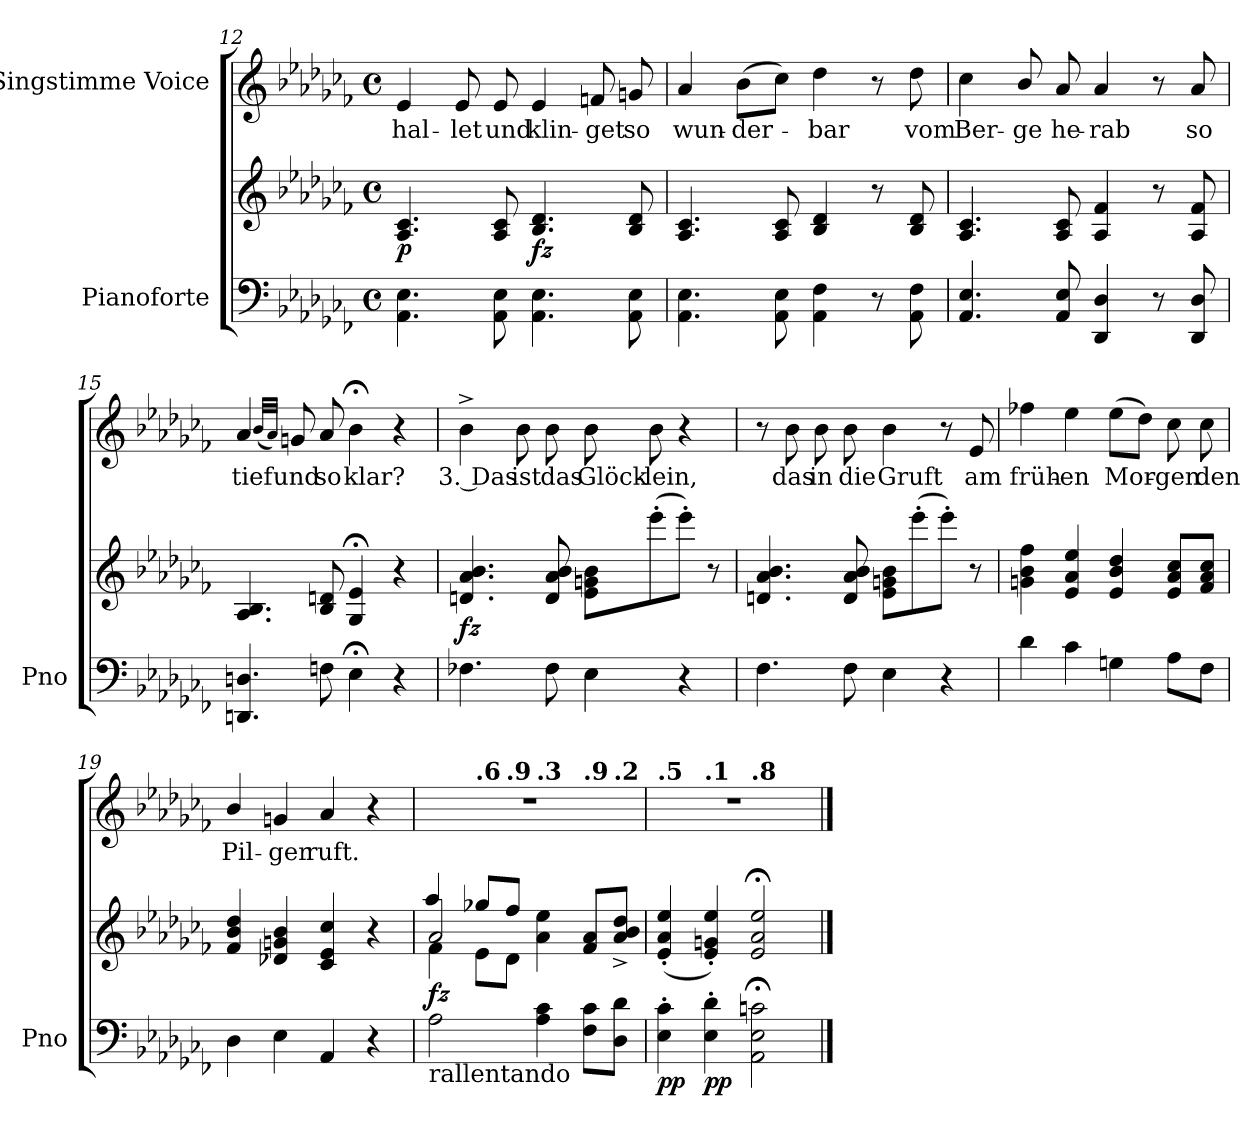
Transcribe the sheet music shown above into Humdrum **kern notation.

**kern	**kern	**dynam	**kern	**text
*part2	*part2	*part2	*part1	*part1
*staff3	*staff2	*staff2/3	*staff1	*staff1
*I"Pianoforte	*	*	*I"Singstimme Voice	*
*I'Pno	*	*	*	*
*clefF4	*clefG2	*	*clefG2	*
*k[b-e-a-d-g-c-f-]	*k[b-e-a-d-g-c-f-]	*	*k[b-e-a-d-g-c-f-]	*
*M4/4	*M4/4	*	*M4/4	*
*met(c)	*met(c)	*	*met(c)	*
=12	=12	=12	=12	=12
!	!	!LO:DY:b	!	!LO:LY:b
4.AA-\ 4.E-\	4.A-/ 4.c-/	p	4e-/	hal-
!	!	!	!	!LO:LY:b
.	.	.	8e-/	-let
!	!	!	!	!LO:LY:b
8AA-\ 8E-\	8A-/ 8c-/	.	8e-/	und
!	!	!LO:DY:b	!	!LO:LY:b
4.AA-\ 4.E-\	4.B-/ 4.d-/	fz	4e-/	klin-
!	!	!	!	!LO:LY:b
.	.	.	8fn/	-get
!	!	!	!	!LO:LY:b
8AA-\ 8E-\	8B-/ 8d-/	.	8gn/	so
=13	=13	=13	=13	=13
!	!	!	!	!LO:LY:b
4.AA-\ 4.E-\	4.A-/ 4.c-/	.	4a-/	wun-
!	!	!	!	!LO:LY:b
.	.	.	(>8b-\L	-der-
8AA-\ 8E-\	8A-/ 8c-/	.	8cc-\J)	.
!	!	!	!	!LO:LY:b
4AA-\ 4F-\	4B-/ 4d-/	.	4dd-\	-bar
8r	8r	.	8r	.
!	!	!	!	!LO:LY:b
8AA-\ 8F-\	8B-/ 8d-/	.	8dd-\	vom
=14	=14	=14	=14	=14
!	!	!	!	!LO:LY:b
4.AA-/ 4.E-/	4.A-/ 4.c-/	.	4cc-\	Ber-
!	!	!	!	!LO:LY:b
.	.	.	8b-/	-ge
!	!	!	!	!LO:LY:b
8AA-/ 8E-/	8A-/ 8c-/	.	8a-/	he-
!	!	!	!	!LO:LY:b
4DD-/ 4D-/	4A-/ 4f-/	.	4a-/	-rab
8r	8r	.	8r	.
!	!	!	!	!LO:LY:b
8DD-/ 8D-/	8A-/ 8f-/	.	8a-/	so
=15	=15	=15	=15	=15
!	!	!	!	!LO:LY:b
4.DDn/ 4.Dn/	4.A-/ 4.B-/	.	4a-/	tief
.	.	.	(<32qb-/LLL	.
.	.	.	32qa-/JJJ)	.
!	!	!	!	!LO:LY:b
.	.	.	8gn/	und
!	!	!	!	!LO:LY:b
8Fn\	8B-/ 8dn/	.	8a-/	so
!	!	!	!	!LO:LY:b
4E-;<\	4G-/;< 4e-/;<	.	4b-;<\	klar?
4r	4r	.	4r	.
!!LO:LB:g=z
=16	=16	=16	=16	=16
!	!	!LO:DY:b	!	!LO:LY:b
4.F-X\	4.dn/ 4.a-/ 4.b-/	fz	4b-^\	3. Das
!	!	!	!	!LO:LY:b
.	.	.	8b-\	ist
!	!	!	!	!LO:LY:b
8F-\	8d/ 8a-/ 8b-/	.	8b-\	das
!	!	!	!	!LO:LY:b
4E-\	8e-\ 8gn\ 8b-\L	.	8b-\	Glöck-
!	!	!	!	!LO:LY:b
.	(>8eee-'\	.	8b-\	-lein,
4r	8eee-'\J)	.	4r	.
.	8r	.	.	.
=17	=17	=17	=17	=17
4.F-\	4.dn/ 4.a-/ 4.b-/	.	8r	.
!	!	!	!	!LO:LY:b
.	.	.	8b-\	das
!	!	!	!	!LO:LY:b
.	.	.	8b-\	in
!	!	!	!	!LO:LY:b
8F-\	8d/ 8a-/ 8b-/	.	8b-\	die
!	!	!	!	!LO:LY:b
4E-\	8e-\ 8gn\ 8b-\L	.	4b-\	Gruft
.	(>8eee-'\	.	.	.
4r	8eee-'\J)	.	8r	.
!	!	!	!	!LO:LY:b
.	8r	.	8e-/	am
=18	=18	=18	=18	=18
!	!	!	!	!LO:LY:b
4d-\	4gn\ 4b-\ 4ff-\	.	4ff-X\	früh-
!	!	!	!	!LO:LY:b
4c-\	4e-/ 4a-/ 4ee-/	.	4ee-\	-en
!	!	!	!	!LO:LY:b
4Gn\	4e-/ 4b-/ 4dd-/	.	(>8ee-\L	Mor-
.	.	.	8dd-\J)	.
!	!	!	!	!LO:LY:b
8A-\L	8e-/ 8a-/ 8cc-/L	.	8cc-\	-gen
!	!	!	!	!LO:LY:b
8F-\J	8f-/ 8a-/ 8cc-/J	.	8cc-\	den
=19	=19	=19	=19	=19
!	!	!	!	!LO:LY:b
4D-\	4f-/ 4b-/ 4dd-/	.	4b-/	Pil-
!	!	!	!	!LO:LY:b
4E-\	4d-X/ 4gn/ 4b-/	.	4gn/	-ger
!	!	!	!	!LO:LY:b
4AA-/	4c-/ 4e-/ 4cc-/	.	4a-/	ruft.
4r	4r	.	4r	.
=20	=20	=20	=20	=20
*	*	*	*MM71	*
*	*^	*	*	*
*	*	*^	*	*	*
!	!	!	!	!	!LO:TX:b:t=rallentando	!
!LO:TX:b:t=rallentando	!	!	!	!	!	!
!	!	!	!	!LO:DY:b	!	!
*	*	*	*	*	*^	*
*	*	*	*	*	*	*^	*
*	*	*	*	*	*	*	*^	*
*	*	*	*	*	*	*	*	*^	*
2A-\	2a-/	4f-\	4aa-/	fz	1r	4ryy	4.ryy	2ryy	2.ryy	.
*	*	*	*	*	*MM69	*	*	*	*	*
!	!	!	!	!	!	!LO:TX:a:B:t=.6	!	!	!	!
.	.	8e-\L	8gg-X/L	.	.	2.ryy	.	.	.	.
*	*	*	*	*	*MM68	*	*	*	*	*
!	!	!	!	!	!	!	!LO:TX:a:B:t=.9	!	!	!
.	.	8d-\J	8ff-/J	.	.	.	2ryy	.	.	.
*	*	*	*	*	*MM68	*	*	*	*	*
!	!	!	!	!	!	!	!	!LO:TX:a:B:t=.3	!	!
4A-\ 4c-\	4a-\ 4ee-\	2ryy	2ryy	.	.	.	.	2ryy	.	.
*	*	*	*	*	*MM66	*	*	*	*	*
!	!	!	!	!	!	!	!	!	!LO:TX:a:B:t=.9	!
8F-\ 8c-\L	8f-/ 8a-/L	.	.	.	.	.	.	.	4ryy	.
*	*	*	*	*	*MM66	*	*	*	*	*
!	!	!	!	!	!	!	!LO:TX:a:B:t=.2	!	!	!
8D-\ 8d-\J	8a-/^ 8b-/^ 8dd-/^J	.	.	.	.	.	8ryy	.	.	.
*	*v	*v	*v	*	*	*	*	*	*	*
*	*	*	*v	*v	*v	*v	*v	*
=21	=21	=21	=21	=21
*	*	*	*MM65	*
*	*	*	*^	*
*	*	*	*	*^	*
*	*	*	*	*	*^	*
*	*	*	*	*	*	*^	*
!	!	!	!LO:TX:a:B:t=.5	!	!	!	!	!
!	!	!LO:DY:b=2	!	!	!	!	!	!
*	*	*	*	*	*v	*v	*v	*
4E-\' 4c-\'	(>4e-/' 4a-/' 4ee-/'	pp	1r	4ryy	2ryy	.
*	*	*	*MM64	*	*	*
!	!	!	!	!LO:TX:a:B:t=.1	!	!
!	!	!LO:DY:b=2	!	!	!	!
4E-\' 4d-\'	4e-/' 4gn/' 4ee-/')	pp	.	2.ryy	.	.
*	*	*	*MM62	*	*	*
!	!	!	!	!	!LO:TX:a:B:t=.8	!
2AA-\;< 2E-\;< 2cn\;<	2e-/;< 2a-/;< 2ee-/;<	.	.	.	2ryy	.
*	*	*	*v	*v	*v	*
==	==	==	==	==
*-	*-	*-	*-	*-
